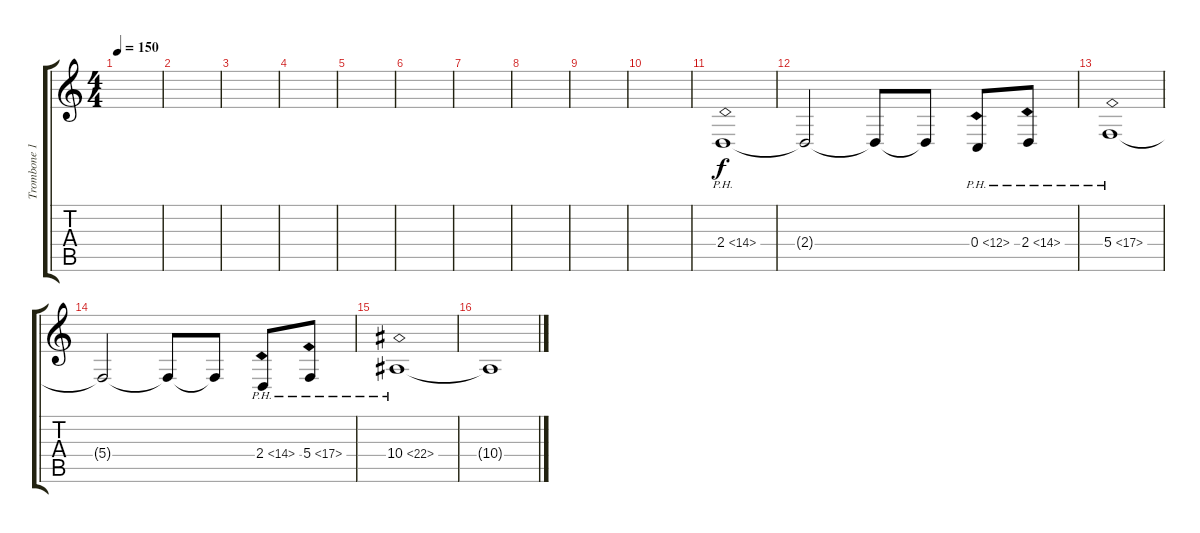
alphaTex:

\track ("Trombone 1" "Trombone 1") {instrument trombone}
\staff {score tabs}
\tuning (D4 A3 F3 C3 G2 C2) {hide}
\ts (4 4)
\tempo 150
\clef g2
\ks c
|
|
|
|
|
|
|
|
|
|
2.4{ph 12}.1 |
2.4{t}.2 2.4{t}.8 2.4{t}.8 0.4{ph 12}.8 2.4{ph 12}.8 |
5.4{ph 12}.1 |
5.4{t}.2 5.4{t}.8 5.4{t}.8 2.4{ph 12}.8 5.4{ph 12}.8 |
10.4{ph 12}.1 |
10.4{t}.1
